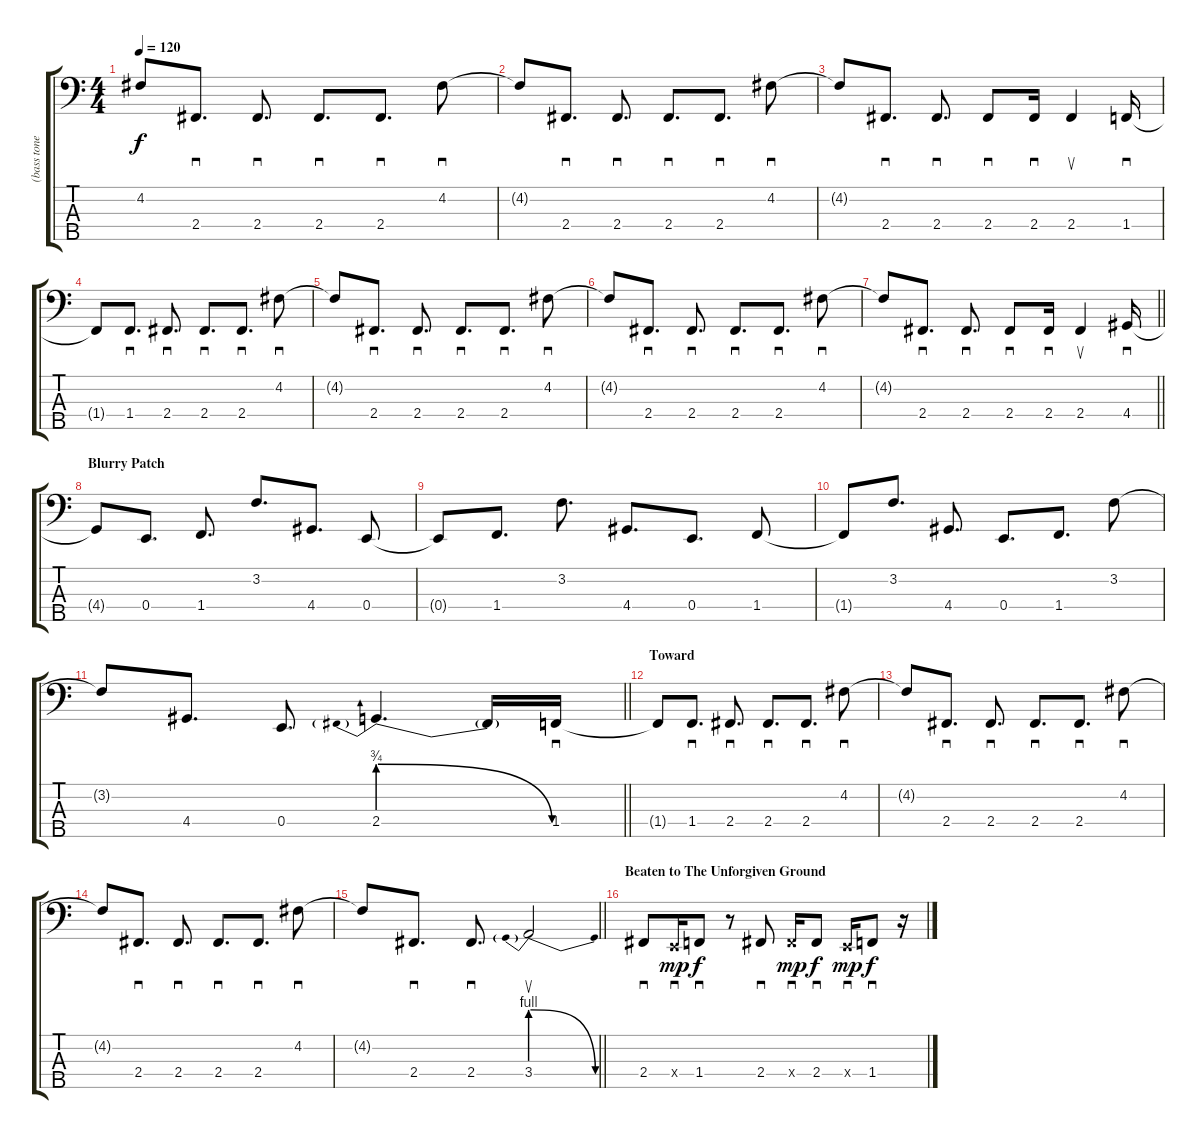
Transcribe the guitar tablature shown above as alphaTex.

\track ("(bass tone)" "(bass tone") {instrument electricbasspick}
\staff {score tabs}
\tuning (G2 D2 A1 E1 B0) {hide}
\ts (4 4)
\tempo 120
\clef f4
\ks c
4.2{t}.8{dy f} 2.4.8{d sd} 2.4.8{d sd} 2.4.8{d sd} 2.4.8{d sd} 4.2.8{sd} |
4.2{t}.8 2.4.8{d sd} 2.4.8{d sd} 2.4.8{d sd} 2.4.8{d sd} 4.2.8{sd} |
4.2{t}.8 2.4.8{d sd} 2.4.8{d sd} 2.4.8{sd} 2.4.16{sd} 2.4.4{su} 1.4.16{sd} |
1.4{t}.8 1.4.8{d sd} 2.4.8{d sd} 2.4.8{d sd} 2.4.8{d sd} 4.2.8{sd} |
4.2{t}.8 2.4.8{d sd} 2.4.8{d sd} 2.4.8{d sd} 2.4.8{d sd} 4.2.8{sd} |
4.2{t}.8 2.4.8{d sd} 2.4.8{d sd} 2.4.8{d sd} 2.4.8{d sd} 4.2.8{sd} |
\barLineRight lightlight
4.2{t}.8 2.4.8{d sd} 2.4.8{d sd} 2.4.8{sd} 2.4.16{sd} 2.4.4{su} 4.4.16{sd} |
\section ("" "Blurry Patch")
4.4{t}.8 0.4.8{d} 1.4.8{d} 3.2.8{d} 4.4.8{d} 0.4.8 |
0.4{t}.8 1.4.8{d} 3.2.8{d} 4.4.8{d} 0.4.8{d} 1.4.8 |
1.4{t}.8 3.2.8{d} 4.4.8{d} 0.4.8{d} 1.4.8{d} 3.2.8 |
\barLineRight lightlight
3.2{t}.8 4.4.8{d} 0.4.8{d} 2.4{be (prebendrelease 0 3 60 0)}.4{d} 2.4{t}.16 1.4.16{sd} |
\section ("" "Toward")
1.4{t}.8 1.4.8{d sd} 2.4.8{d sd} 2.4.8{d sd} 2.4.8{d sd} 4.2.8{sd} |
4.2{t}.8 2.4.8{d sd} 2.4.8{d sd} 2.4.8{d sd} 2.4.8{d sd} 4.2.8{sd} |
4.2{t}.8 2.4.8{d sd} 2.4.8{d sd} 2.4.8{d sd} 2.4.8{d sd} 4.2.8{sd} |
\barLineRight lightlight
4.2{t}.8 2.4.8{d sd} 2.4.8{d sd} 3.4{be (prebendrelease 0 4 60 0)}.2{su} |
\section ("" "Beaten to The Unforgiven Ground")
2.4.8{sd} 0.4{x}.16{sd dy mp} 1.4.8{sd dy f} r.8 2.4.8{sd} 2.4{x}.16{sd dy mp} 2.4.8{sd dy f} 0.4{x}.16{sd dy mp} 1.4.8{sd dy f} r.16
